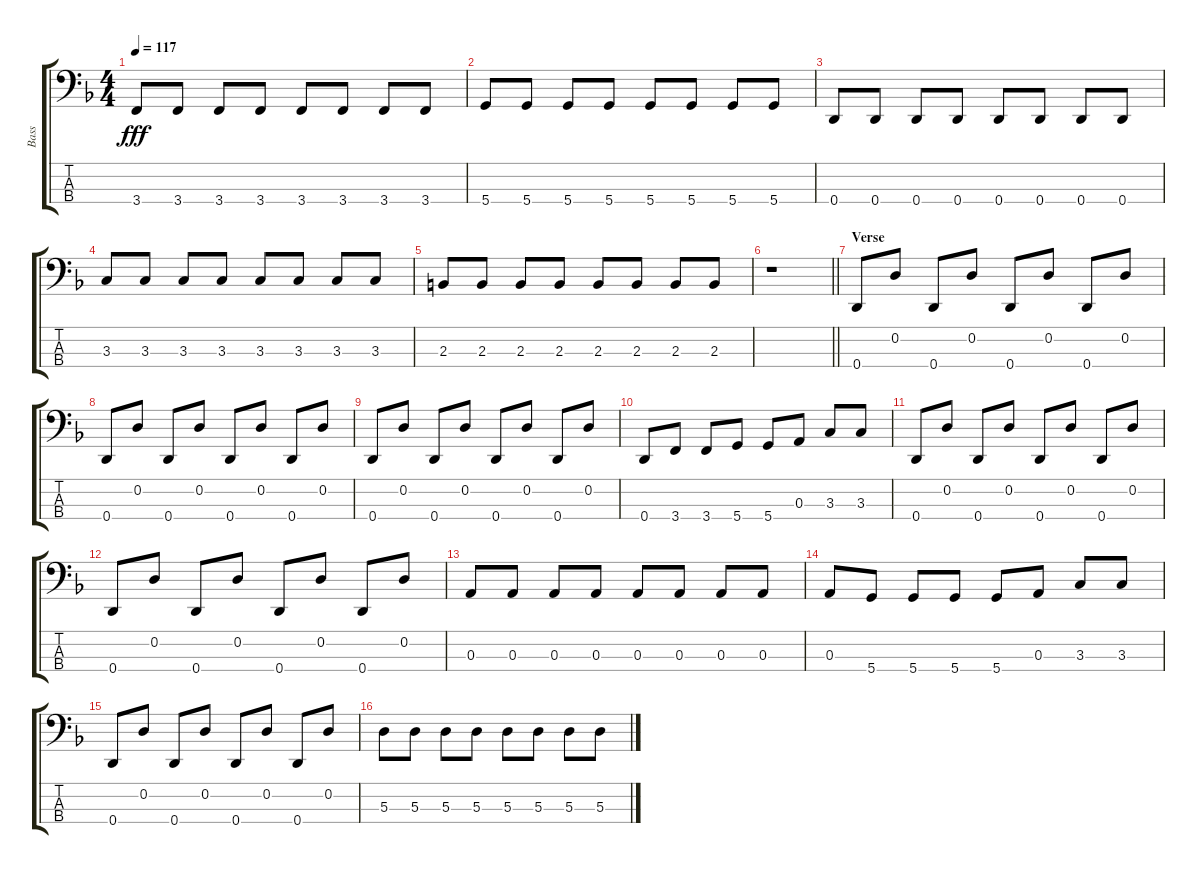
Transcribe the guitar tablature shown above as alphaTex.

\track ("Bass" "Bass") {instrument synthbass1}
\staff {score tabs}
\tuning (G2 D2 A1 D1) {hide}
\ts (4 4)
\tempo 117
\clef f4
\ks f
3.4.8{dy fff} 3.4.8 3.4.8 3.4.8 3.4.8 3.4.8 3.4.8 3.4.8 |
5.4.8 5.4.8 5.4.8 5.4.8 5.4.8 5.4.8 5.4.8 5.4.8 |
0.4.8 0.4.8 0.4.8 0.4.8 0.4.8 0.4.8 0.4.8 0.4.8 |
3.3.8 3.3.8 3.3.8 3.3.8 3.3.8 3.3.8 3.3.8 3.3.8 |
2.3.8 2.3.8 2.3.8 2.3.8 2.3.8 2.3.8 2.3.8 2.3.8 |
\barLineRight lightlight
r.1 |
\section ("" "Verse")
0.4.8 0.2.8 0.4.8 0.2.8 0.4.8 0.2.8 0.4.8 0.2.8 |
0.4.8 0.2.8 0.4.8 0.2.8 0.4.8 0.2.8 0.4.8 0.2.8 |
0.4.8 0.2.8 0.4.8 0.2.8 0.4.8 0.2.8 0.4.8 0.2.8 |
0.4.8 3.4.8 3.4.8 5.4.8 5.4.8 0.3.8 3.3.8 3.3.8 |
0.4.8 0.2.8 0.4.8 0.2.8 0.4.8 0.2.8 0.4.8 0.2.8 |
0.4.8 0.2.8 0.4.8 0.2.8 0.4.8 0.2.8 0.4.8 0.2.8 |
0.3.8 0.3.8 0.3.8 0.3.8 0.3.8 0.3.8 0.3.8 0.3.8 |
0.3.8 5.4.8 5.4.8 5.4.8 5.4.8 0.3.8 3.3.8 3.3.8 |
0.4.8 0.2.8 0.4.8 0.2.8 0.4.8 0.2.8 0.4.8 0.2.8 |
5.3.8 5.3.8 5.3.8 5.3.8 5.3.8 5.3.8 5.3.8 5.3.8
